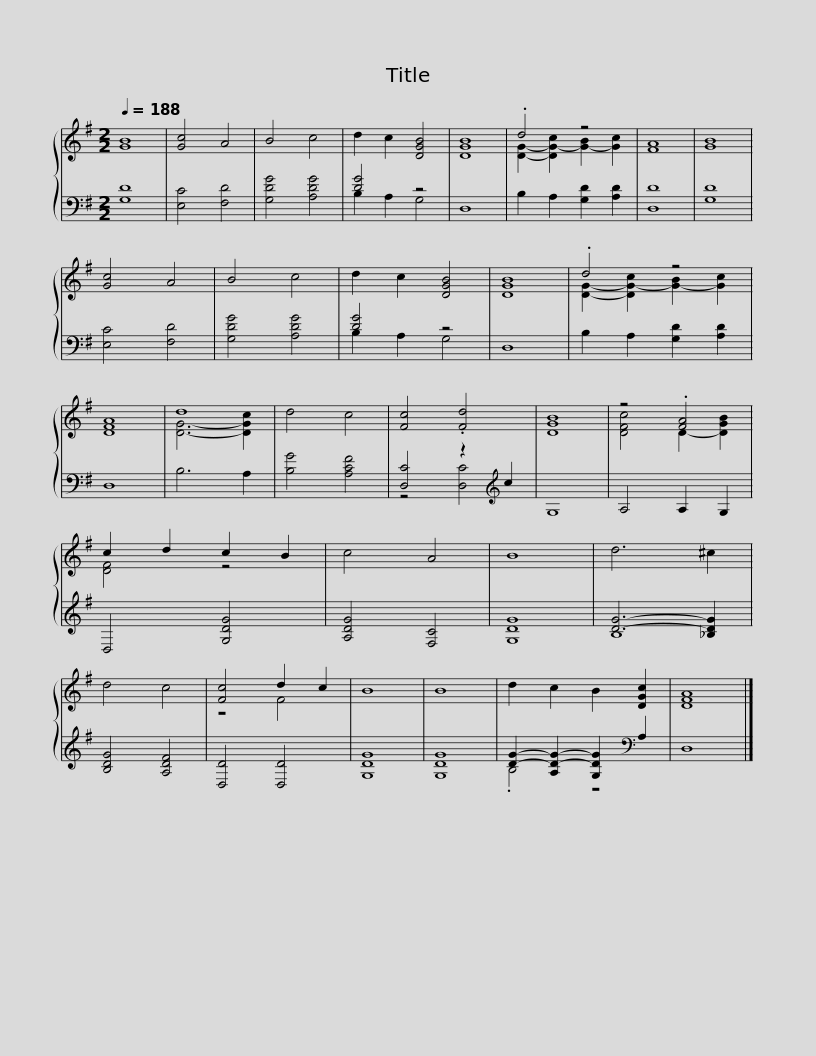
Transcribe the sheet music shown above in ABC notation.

X:1
%%score { ( 1 4 ) | ( 2 3 ) }
L:1/8
Q:1/4=188
M:2/2
I:linebreak $
K:G
V:1 treble
V:4 treble
V:2 bass
V:3 bass
V:1
 [GB]8 | [Gc]4 A4 | B4 c4 | d2 c2 [DGB]4 | [DGB]8 | %5
 .d4 z4 | [FA]8 | [GB]8 | [Gc]4 A4 | B4 c4 | %10
 d2 c2 [DGB]4 |$ [DGB]8 | .d4 z4 | [DFA]8 | d8 | %15
 d4 c4 | [Fc]4 .[Fd]4 | [DGB]8 | z4 .[FA]4 | c2 d2 c2 B2 | %20
 c4 A4 |$ B8 | d6 ^c2 | d4 c4 | [Fc]4 d2 c2 | %25
 B8 | B8 | d2 c2 B2 [DGc]2 | [DFA]8 |] %29
V:2
 [G,D]8 | [E,C]4 [F,D]4 | [G,DG]4 [A,DG]4 | [DG]4 z4 | D,8 | %5
 B,2 A,2 [G,D]2 [A,D]2 | [D,D]8 | [G,D]8 | [E,C]4 [F,D]4 | [G,DG]4 [A,DG]4 | %10
 [DG]4 z4 |$ D,8 | B,2 A,2 [G,D]2 [A,D]2 | D,8 | B,6 A,2 | %15
 [B,G]4 [A,CF]4 | [D,C]4 z2[K:treble] c2 | G,8 | A,4 A,2 G,2 | D,4 [G,DG]4 | %20
 [A,DG]4 [F,C]4 |$ [G,DG]8 | [DG]6- [_B,DG]2 | [B,DG]4 [A,DF]4 | [D,D]4 [D,D]4 | %25
 [G,DG]8 | [G,DG]8 | [DG]2- [A,D-G-]2 [G,DG]2[K:bass] A,2 | D,8 |] %29
V:3
 x8 | x8 | x8 | B,2 A,2 G,4 | x8 | %5
 x8 | x8 | x8 | x8 | x8 | %10
 B,2 A,2 G,4 |$ x8 | x8 | x8 | x8 | %15
 x8 | z4 [D,C]4[K:treble] | x8 | x8 | x8 | %20
 x8 |$ x8 | B,8 | x8 | x8 | %25
 x8 | x8 | .B,4 z4[K:bass] | x8 |] %29
V:4
 x8 | x8 | x8 | x8 | x8 | %5
 [DG]2- [DG-c]2 [G-B]2 [Gc]2 | x8 | x8 | x8 | x8 | %10
 x8 |$ x8 | [DG]2- [DG-c]2 [G-B]2 [Gc]2 | x8 | [DG]6- [DGc]2 | %15
 x8 | x8 | x8 | [DFc]4 D2- [DGB]2 | [DF]4 z4 | %20
 x8 |$ x8 | x8 | x8 | z4 F4 | %25
 x8 | x8 | x8 | x8 |] %29
